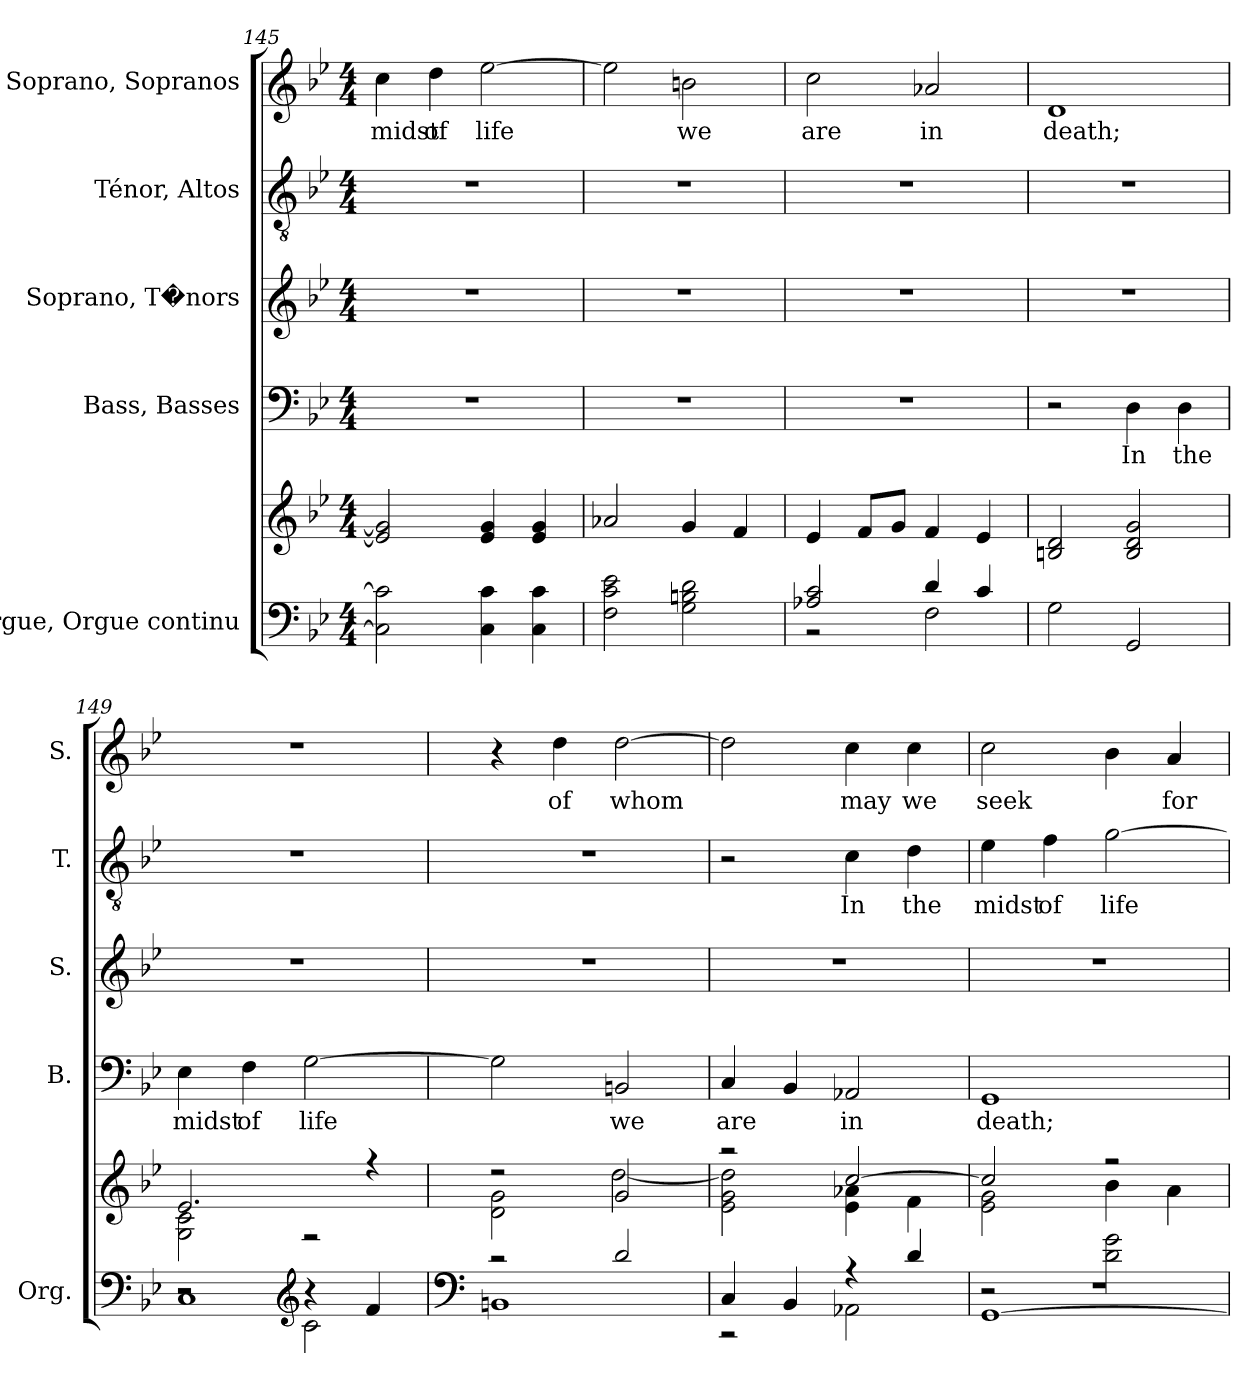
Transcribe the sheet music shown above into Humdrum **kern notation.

**kern	**kern	**kern	**text	**kern	**kern	**text	**kern	**text
*part5	*part5	*part4	*part4	*part3	*part2	*part2	*part1	*part1
*staff6	*staff5	*staff4	*staff4	*staff3	*staff2	*staff2	*staff1	*staff1
*I"Orgue, Orgue continu	*	*I"Bass, Basses	*	*I"Soprano, T�nors	*I"Ténor, Altos	*	*I"Soprano, Sopranos	*
*I'Org.	*	*I'B.	*	*I'S.	*I'T.	*	*I'S.	*
*clefF4	*clefG2	*clefF4	*	*clefG2	*clefGv2	*	*clefG2	*
*k[b-e-]	*k[b-e-]	*k[b-e-]	*	*k[b-e-]	*k[b-e-]	*	*k[b-e-]	*
*M4/4	*M4/4	*M4/4	*	*M4/4	*M4/4	*	*M4/4	*
=145	=145	=145	=145	=145	=145	=145	=145	=145
!	!	!	!	!	!	!	!	!LO:LY:b
2C\] 2c\]	2e-/] 2g/]	1r	.	1r	1r	.	4cc\	midst
!	!	!	!	!	!	!	!	!LO:LY:b
.	.	.	.	.	.	.	4dd\	of
!	!	!	!	!	!	!	!	!LO:LY:b
4C\ 4c\	4e-/ 4g/	.	.	.	.	.	[2ee-\	life
4C\ 4c\	4e-/ 4g/	.	.	.	.	.	.	.
=146	=146	=146	=146	=146	=146	=146	=146	=146
2F\ 2c\ 2e-\	2a-X/	1r	.	1r	1r	.	2ee-\]	.
!	!	!	!	!	!	!	!	!LO:LY:b
2G\ 2Bn\ 2d\	4g/	.	.	.	.	.	2bn\	we
.	4f/	.	.	.	.	.	.	.
=147	=147	=147	=147	=147	=147	=147	=147	=147
*^	*	*	*	*	*	*	*	*
!	!	!	!	!	!	!	!	!	!LO:LY:b
2A-X/ 2c/	2r	4e-/	1r	.	1r	1r	.	2cc\	are
.	.	8f/L	.	.	.	.	.	.	.
.	.	8g/J	.	.	.	.	.	.	.
!	!	!	!	!	!	!	!	!	!LO:LY:b
4d/	2F\	4f/	.	.	.	.	.	2a-X/	in
4c/	.	4e-/	.	.	.	.	.	.	.
*v	*v	*	*	*	*	*	*	*	*
=148	=148	=148	=148	=148	=148	=148	=148	=148
!	!	!	!	!	!	!	!	!LO:LY:b
2G\	2Bn/ 2d/	2r	.	1r	1r	.	1d	death;
!	!	!	!LO:LY:b	!	!	!	!	!
2GG/	2B/ 2d/ 2g/	4D\	In	.	.	.	.	.
!	!	!	!LO:LY:b	!	!	!	!	!
.	.	4D\	the	.	.	.	.	.
=149	=149	=149	=149	=149	=149	=149	=149	=149
*^	*^	*	*	*	*	*	*	*
*	*^	*	*	*	*	*	*	*	*	*
!	!	!	!	!	!	!LO:LY:b	!	!	!	!	!
2r	2r	1C	2.e-/	2G\ 2c\	4E-\	midst	1r	1r	.	1r	.
!	!	!	!	!	!	!LO:LY:b	!	!	!	!	!
.	.	.	.	.	4F\	of	.	.	.	.	.
*clefG2	*	*	*	*	*	*	*	*	*	*	*
!	!	!	!	!	!	!LO:LY:b	!	!	!	!	!
4r	2c\	.	.	2r	[2G\	life	.	.	.	.	.
4f/	.	.	4r	.	.	.	.	.	.	.	.
*v	*v	*v	*	*	*	*	*	*	*	*	*
!!LO:LB:g=z
=150	=150	=150	=150	=150	=150	=150	=150	=150	=150
*clefF4	*	*	*	*	*	*	*	*	*
*^	*	*	*	*	*	*	*	*	*
2r	1BBn	2r	2d\ 2g\	2G\]	.	1r	1r	.	4r	.
!	!	!	!	!	!	!	!	!	!	!LO:LY:b
.	.	.	.	.	.	.	.	.	4dd\	of
!	!	!	!	!	!LO:LY:b	!	!	!	!	!LO:LY:b
2d/	.	2g/	[2dd\	2BBn/	we	.	.	.	[2dd\	whom
=151	=151	=151	=151	=151	=151	=151	=151	=151	=151	=151
!	!	!	!	!	!LO:LY:b	!	!	!	!	!
4C/	2r	2r	2e-\ 2g\ 2dd\]	4C/	are	1r	2r	.	2dd\]	.
4BB-/	.	.	.	4BB-/	.	.	.	.	.	.
!	!	!	!	!	!LO:LY:b	!	!	!LO:LY:b	!	!LO:LY:b
4r	2AA-X\	[2cc/	4e-\ 4a-X\	2AA-X/	in	.	4c\	In	4cc\	may
!	!	!	!	!	!	!	!	!LO:LY:b	!	!LO:LY:b
4d/	.	.	4f\	.	.	.	4d\	the	4cc\	we
=152	=152	=152	=152	=152	=152	=152	=152	=152	=152	=152
*	*^	*	*	*	*	*	*	*	*	*
!	!	!	!	!	!	!LO:LY:b	!	!	!LO:LY:b	!	!LO:LY:b
1r	2r	[1GG	2cc/]	2e-\ 2g\	1GG	death;	1r	4e-\	midst	2cc\	seek
!	!	!	!	!	!	!	!	!	!LO:LY:b	!	!
.	.	.	.	.	.	.	.	4f\	of	.	.
!	!	!	!	!	!	!	!	!	!LO:LY:b	!	!
.	2d\ 2g\	.	2r	4b-\	.	.	.	[2g\	life	4b-\	.
!	!	!	!	!	!	!	!	!	!	!	!LO:LY:b
.	.	.	.	4a\	.	.	.	.	.	4a/	for
*v	*v	*v	*	*	*	*	*	*	*	*	*
*	*v	*v	*	*	*	*	*	*	*
=	=	=	=	=	=	=	=	=
*-	*-	*-	*-	*-	*-	*-	*-	*-
